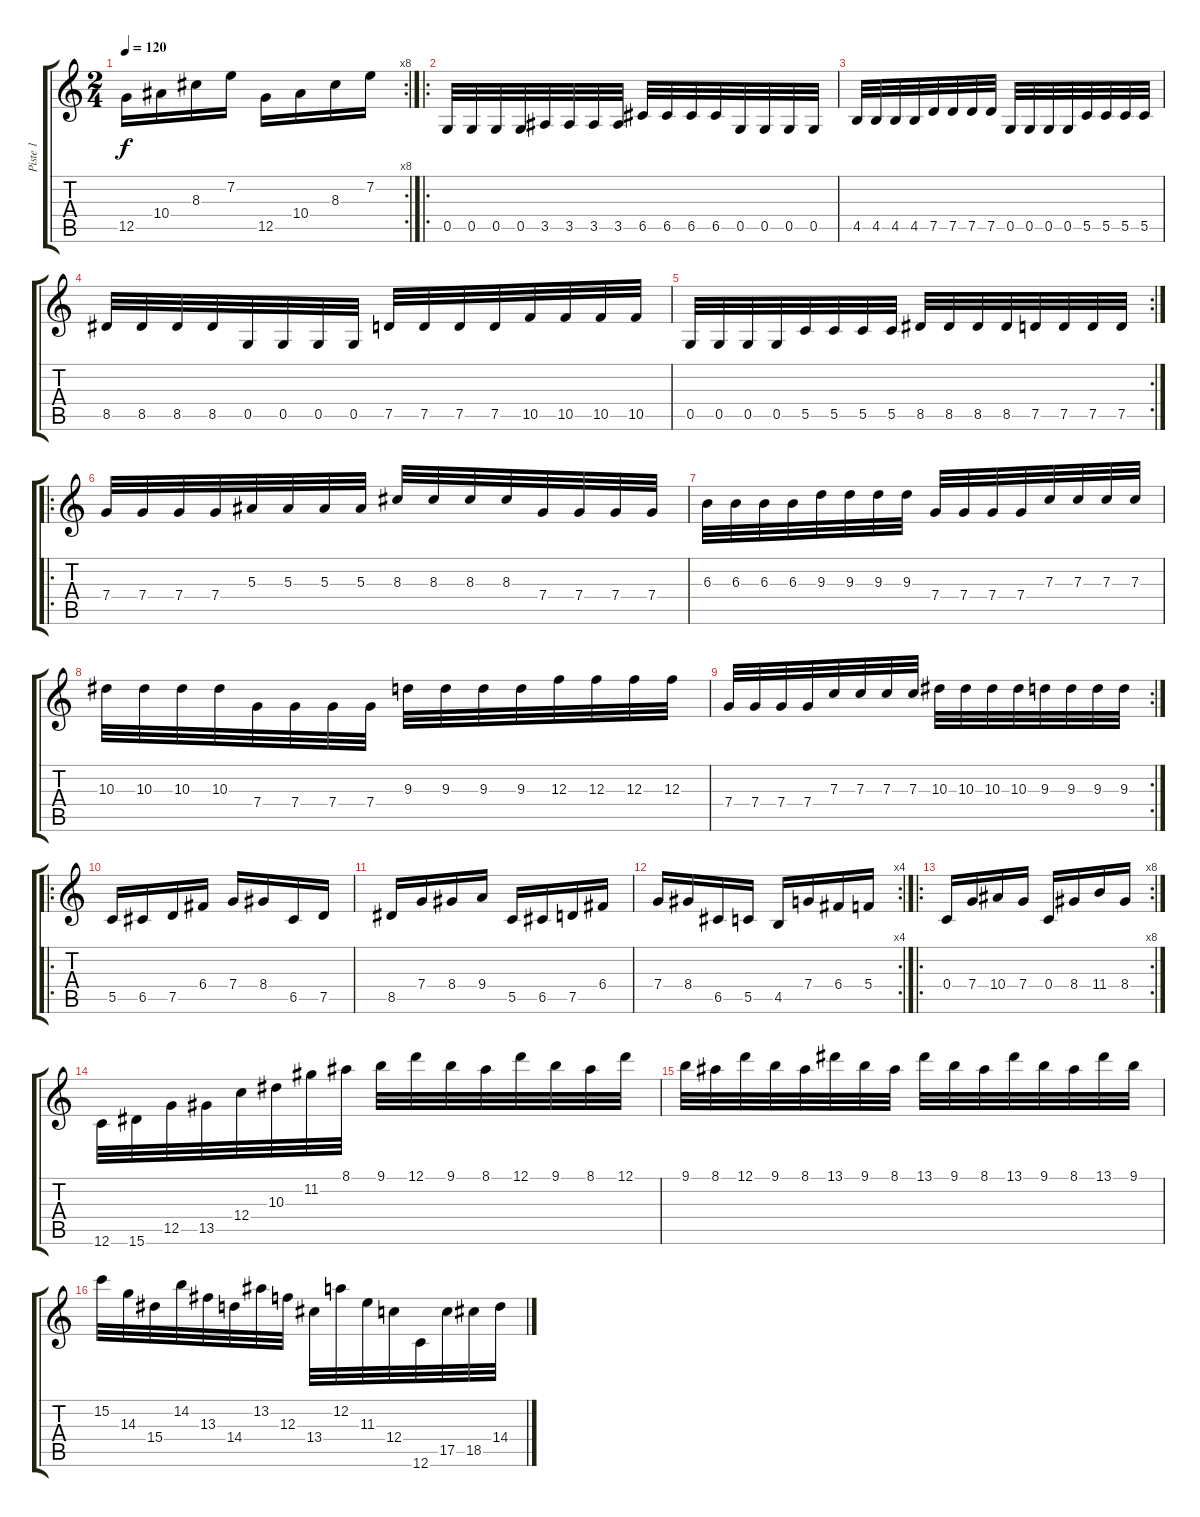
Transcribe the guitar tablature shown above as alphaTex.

\track ("Piste 1" "Piste 1") {instrument distortionguitar}
\staff {score tabs}
\tuning (D4 A3 F3 C3 G2 C2) {hide}
\rc 8
\ts (2 4)
\tempo 120
\clef g2
\ks c
12.5.16{dy f} 10.4.16 8.3.16 7.2.16 12.5.16 10.4.16 8.3.16 7.2.16 |
\ro
0.5.32 0.5.32 0.5.32 0.5.32 3.5.32 3.5.32 3.5.32 3.5.32 6.5.32 6.5.32 6.5.32 6.5.32 0.5.32 0.5.32 0.5.32 0.5.32 |
4.5.32 4.5.32 4.5.32 4.5.32 7.5.32 7.5.32 7.5.32 7.5.32 0.5.32 0.5.32 0.5.32 0.5.32 5.5.32 5.5.32 5.5.32 5.5.32 |
8.5.32 8.5.32 8.5.32 8.5.32 0.5.32 0.5.32 0.5.32 0.5.32 7.5.32 7.5.32 7.5.32 7.5.32 10.5.32 10.5.32 10.5.32 10.5.32 |
\rc 2
0.5.32 0.5.32 0.5.32 0.5.32 5.5.32 5.5.32 5.5.32 5.5.32 8.5.32 8.5.32 8.5.32 8.5.32 7.5.32 7.5.32 7.5.32 7.5.32 |
\ro
7.4.32 7.4.32 7.4.32 7.4.32 5.3.32 5.3.32 5.3.32 5.3.32 8.3.32 8.3.32 8.3.32 8.3.32 7.4.32 7.4.32 7.4.32 7.4.32 |
6.3.32 6.3.32 6.3.32 6.3.32 9.3.32 9.3.32 9.3.32 9.3.32 7.4.32 7.4.32 7.4.32 7.4.32 7.3.32 7.3.32 7.3.32 7.3.32 |
10.3.32 10.3.32 10.3.32 10.3.32 7.4.32 7.4.32 7.4.32 7.4.32 9.3.32 9.3.32 9.3.32 9.3.32 12.3.32 12.3.32 12.3.32 12.3.32 |
\rc 2
7.4.32 7.4.32 7.4.32 7.4.32 7.3.32 7.3.32 7.3.32 7.3.32 10.3.32 10.3.32 10.3.32 10.3.32 9.3.32 9.3.32 9.3.32 9.3.32 |
\ro
5.5.16 6.5.16 7.5.16 6.4.16 7.4.16 8.4.16 6.5.16 7.5.16 |
8.5.16 7.4.16 8.4.16 9.4.16 5.5.16 6.5.16 7.5.16 6.4.16 |
\rc 4
7.4.16 8.4.16 6.5.16 5.5.16 4.5.16 7.4.16 6.4.16 5.4.16 |
\ro
\rc 8
0.4.16 7.4.16 10.4.16 7.4.16 0.4.16 8.4.16 11.4.16 8.4.16 |
12.6.32 15.6.32 12.5.32 13.5.32 12.4.32 10.3.32 11.2.32 8.1.32 9.1.32 12.1.32 9.1.32 8.1.32 12.1.32 9.1.32 8.1.32 12.1.32 |
9.1.32 8.1.32 12.1.32 9.1.32 8.1.32 13.1.32 9.1.32 8.1.32 13.1.32 9.1.32 8.1.32 13.1.32 9.1.32 8.1.32 13.1.32 9.1.32 |
15.2.32 14.3.32 15.4.32 14.2.32 13.3.32 14.4.32 13.2.32 12.3.32 13.4.32 12.2.32 11.3.32 12.4.32 12.6.32 17.5.32 18.5.32 14.4.32
